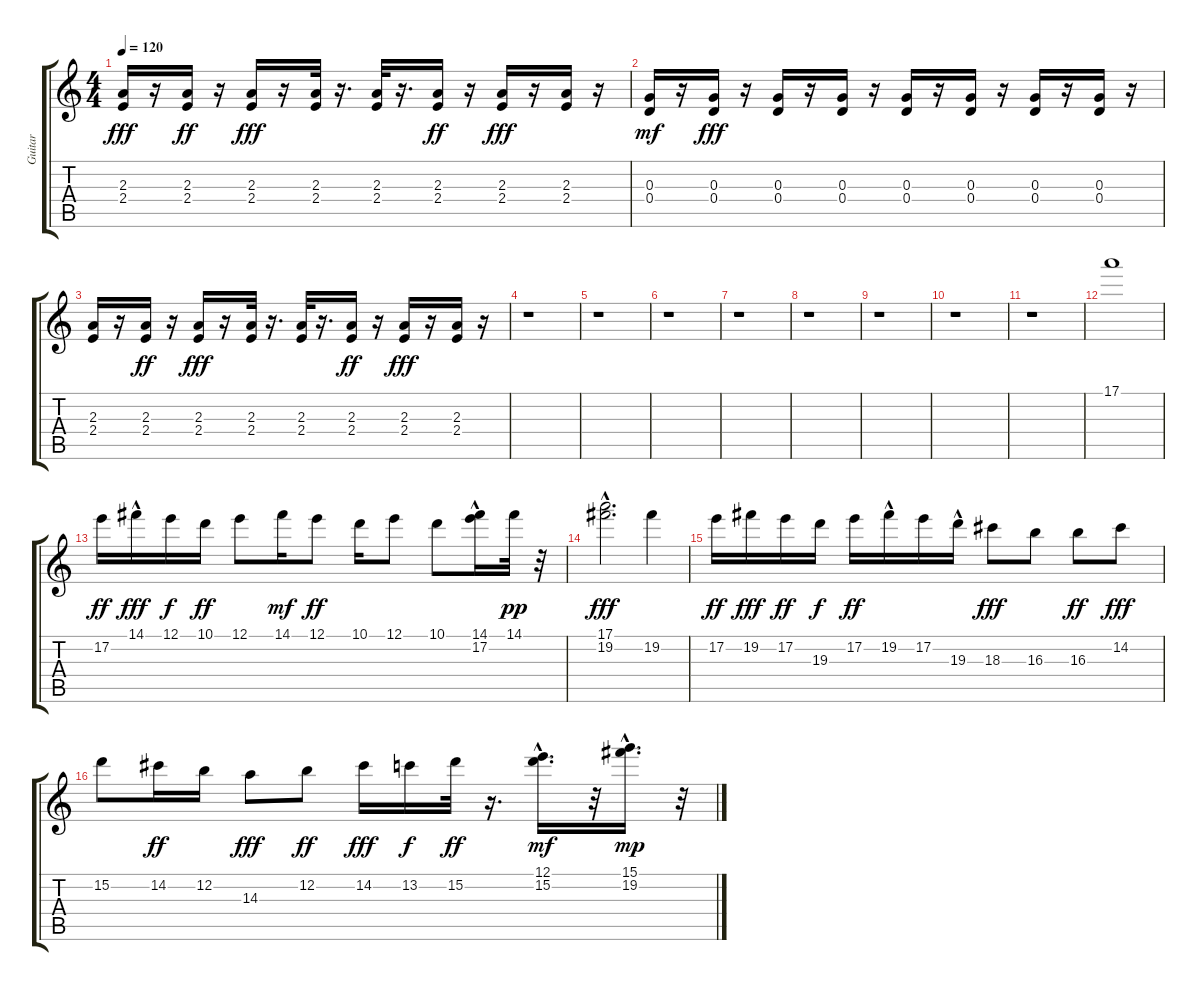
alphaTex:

\track ("Guitar" "Guitar") {instrument distortionguitar}
\staff {score tabs}
\tuning (E4 B3 G3 D3 A2 E2) {hide}
\ts (4 4)
\tempo 120
\clef g2
\ks c
(2.3 2.4).16{dy fff} r.16 (2.3 2.4).16{dy ff} r.16 (2.3 2.4).16{dy fff} r.16 (2.3 2.4).32 r.16{d} (2.3 2.4).32 r.16{d} (2.3 2.4).16{dy ff} r.16 (2.3 2.4).16{dy fff} r.16 (2.3 2.4).16 r.16 |
(0.3 0.4).16{dy mf} r.16 (0.3 0.4).16{dy fff} r.16 (0.3 0.4).16 r.16 (0.3 0.4).16 r.16 (0.3 0.4).16 r.16 (0.3 0.4).16 r.16 (0.3 0.4).16 r.16 (0.3 0.4).16 r.16 |
(2.3 2.4).16 r.16 (2.3 2.4).16{dy ff} r.16 (2.3 2.4).16{dy fff} r.16 (2.3 2.4).32 r.16{d} (2.3 2.4).32 r.16{d} (2.3 2.4).16{dy ff} r.16 (2.3 2.4).16{dy fff} r.16 (2.3 2.4).16 r.16 |
r.1 |
r.1 |
r.1 |
r.1 |
r.1 |
r.1 |
r.1 |
r.1 |
17.1.1 |
17.2.16{dy ff} 14.1{hac}.16{dy fff} 12.1.16{dy f} 10.1.16{dy ff} 12.1.8 14.1.16{dy mf} 12.1.8{dy ff} 10.1.16 12.1.8 10.1.8 (14.1 17.2{hac}).16 14.1.32{dy pp} r.32 |
(17.1{hac} 19.2).2{d dy fff} 19.2.4 |
17.2.16{dy ff} 19.2.16{dy fff} 17.2.16{dy ff} 19.3.16{dy f} 17.2.16{dy ff} 19.2{hac}.16 17.2.16 19.3{hac}.16 18.3.8{dy fff} 16.3.8 16.3.8{dy ff} 14.2.8{dy fff} |
15.2.8 14.2.16{dy ff} 12.2.16 14.3.8{dy fff} 12.2.8{dy ff} 14.2.16{dy fff} 13.2.16{dy f} 15.2.32{dy ff} r.16{d} (12.1{hac} 15.2).16{d dy mf} r.32 (15.1 19.2{hac}).16{d dy mp} r.32
